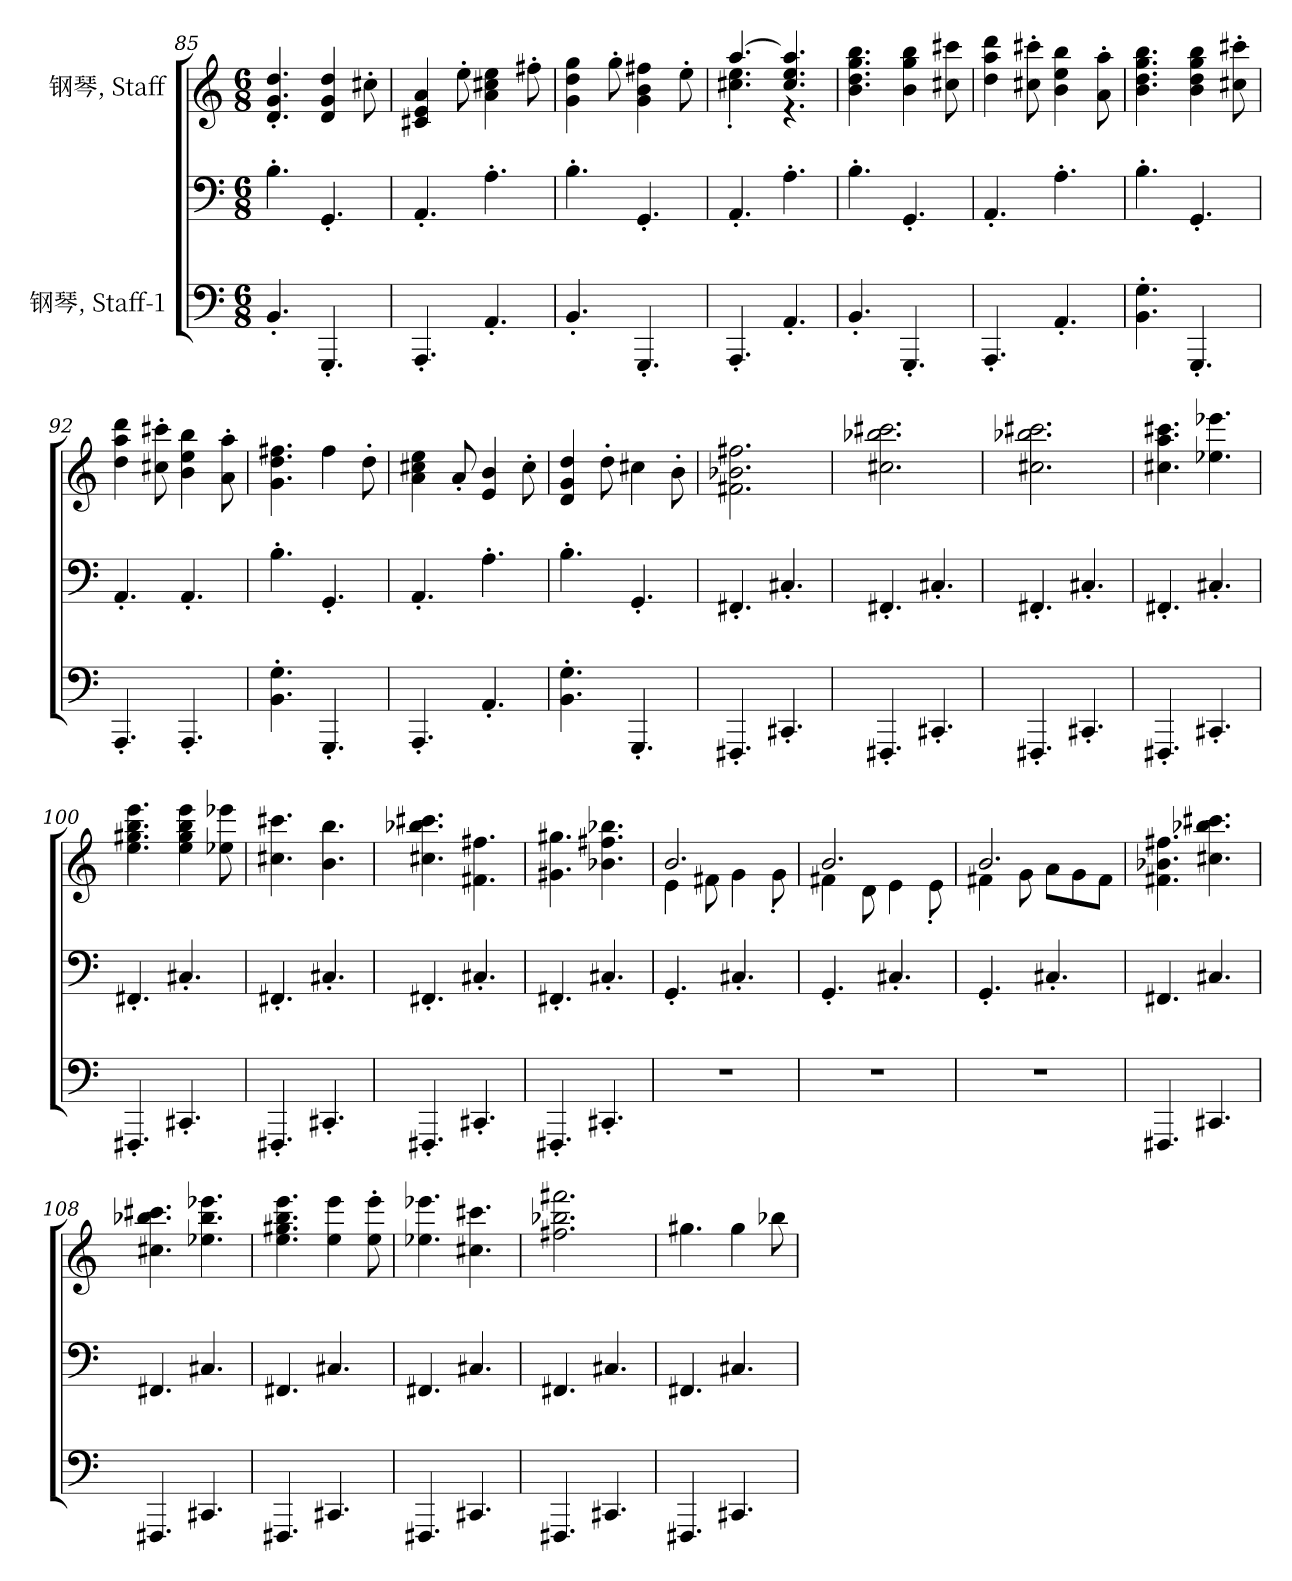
**kern	**kern	**kern
*part2	*part2	*part1
*staff3	*staff2	*staff1
*I"钢琴, Staff-1	*	*I"钢琴, Staff
!!LO:LB:g=z
*clefF4	*clefF4	*clefG2
*k[]	*k[]	*k[]
*M6/8	*M6/8	*M6/8
=85	=85	=85
4.BB'/	4.B'\	4.d/' 4.g/' 4.dd/'
4.GGG'/	4.GG'/	4d/ 4g/ 4dd/
.	.	8cc#X'\
=86	=86	=86
4.AAA'/	4.AA'/	4c#X/ 4e/ 4a/
.	.	8ee'\
4.AA'/	4.A'\	4a\ 4cc#X\ 4ee\
.	.	8ff#X'\
=87	=87	=87
4.BB'/	4.B'\	4g\ 4dd\ 4gg\
.	.	8gg'\
4.GGG'/	4.GG'/	4g\ 4b\ 4ff#X\
.	.	8ee'\
=88	=88	=88
*	*	*^
4.AAA'/	4.AA'/	[4.aa/	4.cc#X\' 4.ee\'
4.AA'/	4.A'\	4.cc#/ 4.ee/ 4.aa/]	4.r
*	*	*v	*v
=89	=89	=89
4.BB'/	4.B'\	4.b\ 4.dd\ 4.gg\ 4.bb\
4.GGG'/	4.GG'/	4b\ 4gg\ 4bb\
.	.	8cc#X\ 8ccc#X\
=90	=90	=90
4.AAA'/	4.AA'/	4dd\ 4aa\ 4ddd\
.	.	8cc#X\' 8ccc#X\'
4.AA'/	4.A'\	4b\ 4ee\ 4bb\
.	.	8a\' 8aa\'
=91	=91	=91
4.BB\' 4.G\'	4.B'\	4.b\ 4.dd\ 4.gg\ 4.bb\
4.GGG'/	4.GG'/	4b\ 4dd\ 4gg\ 4bb\
.	.	8cc#X\' 8ccc#X\'
!!LO:LB:g=z
=92	=92	=92
4.AAA'/	4.AA'/	4dd\ 4aa\ 4ddd\
.	.	8cc#X\' 8ccc#X\'
4.AAA'/	4.AA'/	4b\ 4ee\ 4bb\
.	.	8a\' 8aa\'
=93	=93	=93
4.BB\' 4.G\'	4.B'\	4.g\ 4.dd\ 4.ff#X\
4.GGG'/	4.GG'/	4ff#\
.	.	8dd'\
=94	=94	=94
4.AAA'/	4.AA'/	4a\ 4cc#X\ 4ee\
.	.	8a'/
4.AA'/	4.A'\	4e/ 4b/
.	.	8cc#'\
=95	=95	=95
4.BB\' 4.G\'	4.B'\	4d/ 4g/ 4dd/
.	.	8dd'\
4.GGG'/	4.GG'/	4cc#X\
.	.	8b'\
=96	=96	=96
4.FFF#X'/	4.FF#X'/	2.f#X\ 2.b-X\ 2.ff#X\
4.CC#X'/	4.C#X'/	.
=97	=97	=97
4.FFF#X'/	4.FF#X'/	2.cc#X\ 2.bb-X\ 2.ccc#X\
4.CC#X'/	4.C#X'/	.
=98	=98	=98
4.FFF#X'/	4.FF#X'/	2.cc#X\ 2.bb-X\ 2.ccc#X\
4.CC#X'/	4.C#X'/	.
!!LO:PB:g=z
=99	=99	=99
4.FFF#X'/	4.FF#X'/	4.cc#X\ 4.aa\ 4.ccc#X\
4.CC#X'/	4.C#X'/	4.ee-X\ 4.eee-X\
=100	=100	=100
4.FFF#X'/	4.FF#X'/	4.ee\ 4.gg#X\ 4.bb\ 4.eee\
4.CC#X'/	4.C#X'/	4ee\ 4gg#\ 4bb\ 4eee\
.	.	8ee-X\ 8eee-X\
=101	=101	=101
4.FFF#X'/	4.FF#X'/	4.cc#X\ 4.ccc#X\
4.CC#X'/	4.C#X'/	4.b\ 4.bb\
=102	=102	=102
4.FFF#X'/	4.FF#X'/	4.cc#X\ 4.bb-X\ 4.ccc#X\
4.CC#X'/	4.C#X'/	4.f#X\ 4.ff#X\
=103	=103	=103
4.FFF#X'/	4.FF#X'/	4.g#X\ 4.gg#X\
4.CC#X'/	4.C#X'/	4.b-X\ 4.ff#X\ 4.bb-X\
=104	=104	=104
*	*	*^
2.r	4.GG'/	2.b/	4e\
.	.	.	8f#X\
.	4.C#X'/	.	4g\
.	.	.	8g'\
=105	=105	=105	=105
2.r	4.GG'/	2.b/	4f#X\
.	.	.	8d\
.	4.C#X'/	.	4e\
.	.	.	8e'\
!!LO:LB:g=z	!!
=106	=106	=106	=106
2.r	4.GG'/	2.b/	4f#X\
.	.	.	8g\
.	4.C#X'/	.	8a\L
.	.	.	8g\
.	.	.	8f#\J
*	*	*v	*v
=107	=107	=107
4.FFF#X/	4.FF#X/	4.f#X\ 4.b-X\ 4.ff#X\
4.CC#X/	4.C#X/	4.cc#X\ 4.bb-X\ 4.ccc#X\
=108	=108	=108
4.FFF#X/	4.FF#X/	4.cc#X\ 4.bb-X\ 4.ccc#X\
4.CC#X/	4.C#X/	4.ee-X\ 4.bb-\ 4.eee-X\
=109	=109	=109
4.FFF#X/	4.FF#X/	4.ee\ 4.gg#X\ 4.bb\ 4.eee\
4.CC#X/	4.C#X/	4ee\ 4eee\
.	.	8ee\' 8eee\'
=110	=110	=110
4.FFF#X/	4.FF#X/	4.ee-X\ 4.eee-X\
4.CC#X/	4.C#X/	4.cc#X\ 4.ccc#X\
=111	=111	=111
4.FFF#X/	4.FF#X/	2.ff#X\ 2.bb-X\ 2.fff#X\
4.CC#X/	4.C#X/	.
=112	=112	=112
4.FFF#X/	4.FF#X/	4.gg#X\
4.CC#X/	4.C#X/	4gg#\
.	.	8bb-X\
=	=	=
*-	*-	*-
